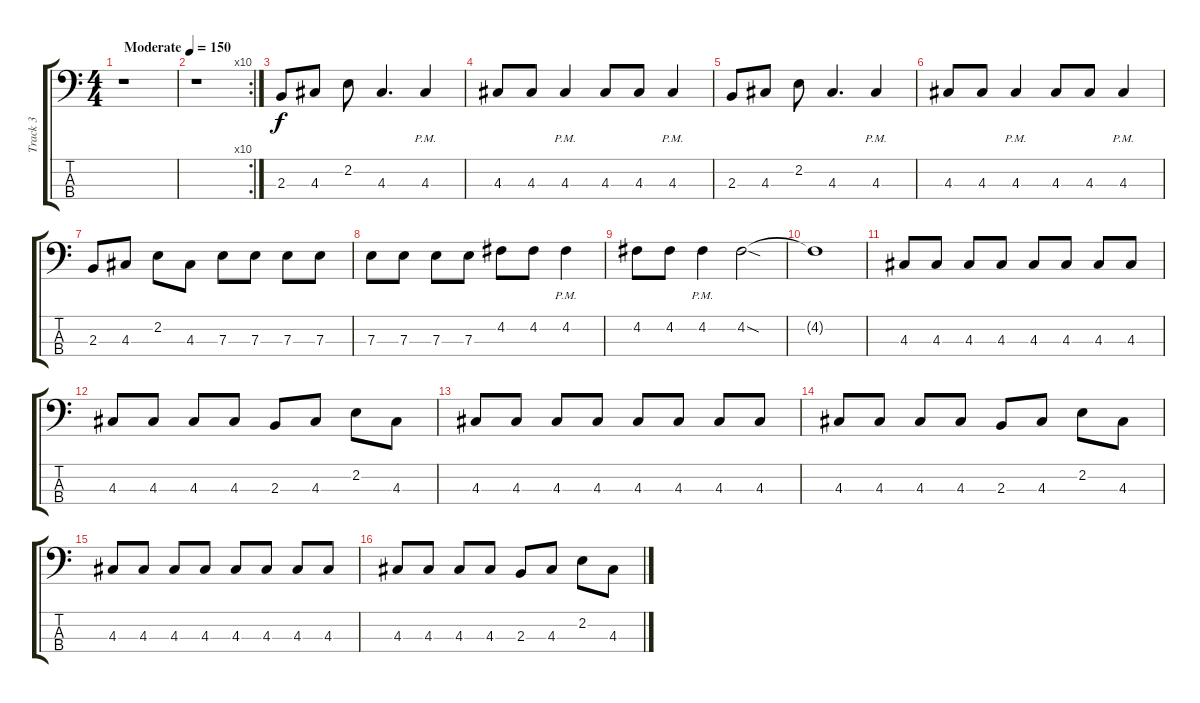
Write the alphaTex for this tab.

\track ("Track 3" "Track 3") {instrument electricbassfinger}
\staff {score tabs}
\tuning (G2 D2 A1 E1) {hide}
\ts (4 4)
\tempo (150 "Moderate")
\clef f4
\ks c
r.1{dy f instrument electricbassfinger} |
\rc 10
r.1 |
2.3.8 4.3.8 2.2.8 4.3.4{d} 4.3{pm}.4 |
4.3.8 4.3.8 4.3{pm}.4 4.3.8 4.3.8 4.3{pm}.4 |
2.3.8 4.3.8 2.2.8 4.3.4{d} 4.3{pm}.4 |
4.3.8 4.3.8 4.3{pm}.4 4.3.8 4.3.8 4.3{pm}.4 |
2.3.8 4.3.8 2.2.8 4.3.8 7.3.8 7.3.8 7.3.8 7.3.8 |
7.3.8 7.3.8 7.3.8 7.3.8 4.2.8 4.2.8 4.2{pm}.4 |
4.2.8 4.2.8 4.2{pm}.4 4.2{sod}.2 |
4.2{t}.1 |
4.3.8 4.3.8 4.3.8 4.3.8 4.3.8 4.3.8 4.3.8 4.3.8 |
4.3.8 4.3.8 4.3.8 4.3.8 2.3.8 4.3.8 2.2.8 4.3.8 |
4.3.8 4.3.8 4.3.8 4.3.8 4.3.8 4.3.8 4.3.8 4.3.8 |
4.3.8 4.3.8 4.3.8 4.3.8 2.3.8 4.3.8 2.2.8 4.3.8 |
4.3.8 4.3.8 4.3.8 4.3.8 4.3.8 4.3.8 4.3.8 4.3.8 |
4.3.8 4.3.8 4.3.8 4.3.8 2.3.8 4.3.8 2.2.8 4.3.8
